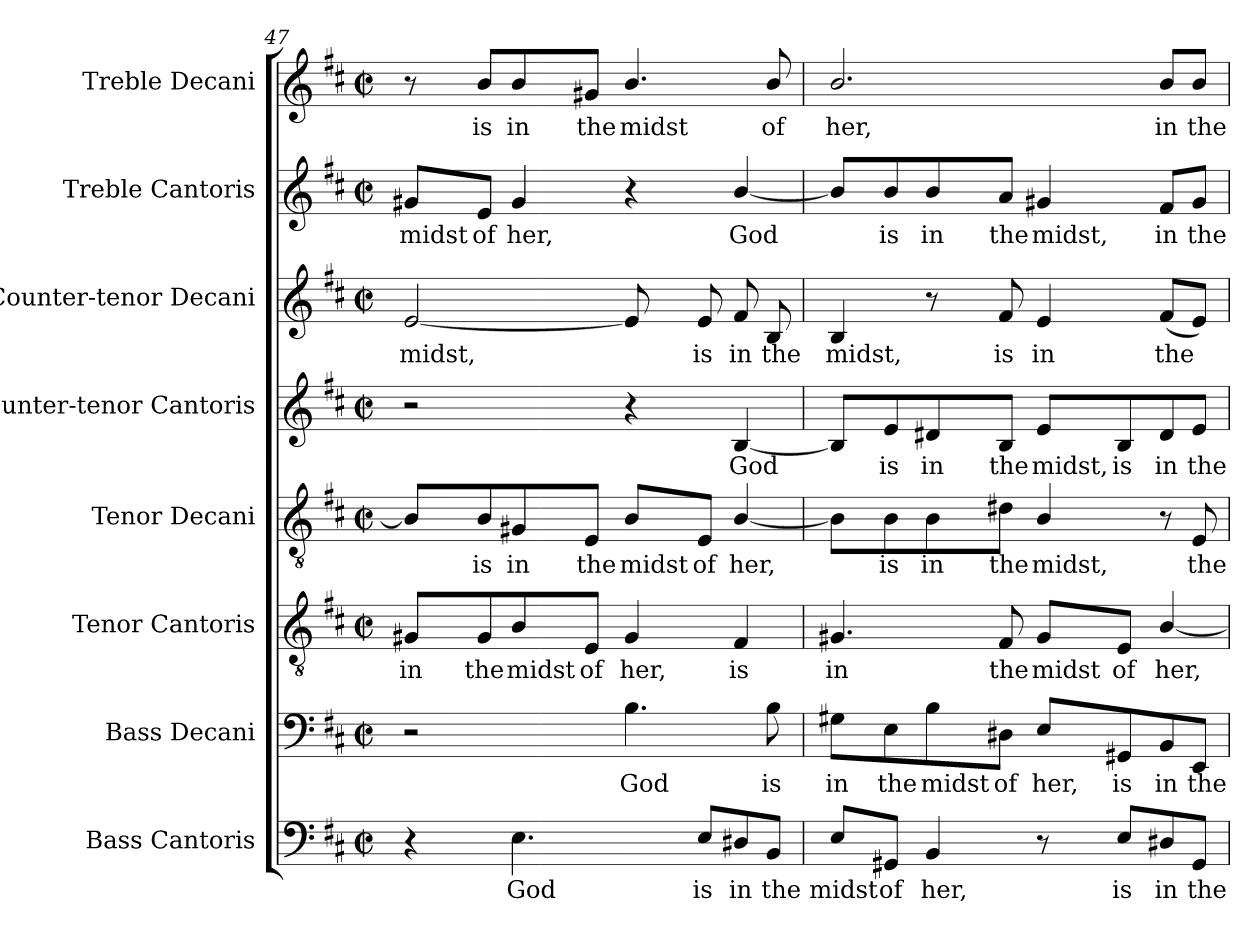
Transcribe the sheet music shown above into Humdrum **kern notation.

**kern	**text	**kern	**text	**kern	**text	**kern	**text	**kern	**text	**kern	**text	**kern	**text	**kern	**text
*part8	*part8	*part7	*part7	*part6	*part6	*part5	*part5	*part4	*part4	*part3	*part3	*part2	*part2	*part1	*part1
*staff8	*staff8	*staff7	*staff7	*staff6	*staff6	*staff5	*staff5	*staff4	*staff4	*staff3	*staff3	*staff2	*staff2	*staff1	*staff1
*I"Bass Cantoris	*	*I"Bass Decani	*	*I"Tenor Cantoris	*	*I"Tenor Decani	*	*I"Counter-tenor Cantoris	*	*I"Counter-tenor Decani	*	*I"Treble Cantoris	*	*I"Treble Decani	*
*I'B.	*	*I'B.	*	*I'T.	*	*I'T.	*	*I'A.	*	*I'A.	*	*I'S.	*	*	*
!!LO:PB:g=z
*clefF4	*	*clefF4	*	*clefGv2	*	*clefGv2	*	*clefG2	*	*clefG2	*	*clefG2	*	*clefG2	*
*	*	*	*	*ITrd7c12	*	*ITrd7c12	*	*	*	*	*	*	*	*	*
*k[f#c#]	*	*k[f#c#]	*	*k[f#c#]	*	*k[f#c#]	*	*k[f#c#]	*	*k[f#c#]	*	*k[f#c#]	*	*k[f#c#]	*
*D:	*	*D:	*	*D:	*	*D:	*	*D:	*	*D:	*	*D:	*	*D:	*
*M2/2	*	*M2/2	*	*M2/2	*	*M2/2	*	*M2/2	*	*M2/2	*	*M2/2	*	*M2/2	*
*met(c|)	*	*met(c|)	*	*met(c|)	*	*met(c|)	*	*met(c|)	*	*met(c|)	*	*met(c|)	*	*met(c|)	*
=47	=47	=47	=47	=47	=47	=47	=47	=47	=47	=47	=47	=47	=47	=47	=47
!	!	!	!	!	!LO:LY:b:color=#000000	!	!	!	!	!	!	!	!	!	!
!	!	!	!	!	!	!	!	!	!	!	!LO:LY:b:color=#000000	!	!	!	!
!	!	!	!	!	!	!	!	!	!	!	!	!	!LO:LY:b:color=#000000	!	!
4r	.	2r	.	8GG#Xi/L	in	8BBi/L]	.	2r	.	[2ei/	midst,	8g#Xi/L	midst	8r	.
!	!	!	!	!	!LO:LY:b:color=#000000	!	!	!	!	!	!	!	!	!	!
!	!	!	!	!	!	!	!LO:LY:b:color=#000000	!	!	!	!	!	!	!	!
!	!	!	!	!	!	!	!	!	!	!	!	!	!LO:LY:b:color=#000000	!	!
!	!	!	!	!	!	!	!	!	!	!	!	!	!	!	!LO:LY:b:color=#000000
.	.	.	.	8GG#i/	the	8BBi/	is	.	.	.	.	8ei/J	of	8bi/L	is
!	!LO:LY:b:color=#000000	!	!	!	!	!	!	!	!	!	!	!	!	!	!
!	!	!	!	!	!LO:LY:b:color=#000000	!	!	!	!	!	!	!	!	!	!
!	!	!	!	!	!	!	!LO:LY:b:color=#000000	!	!	!	!	!	!	!	!
!	!	!	!	!	!	!	!	!	!	!	!	!	!LO:LY:b:color=#000000	!	!
!	!	!	!	!	!	!	!	!	!	!	!	!	!	!	!LO:LY:b:color=#000000
4.Ei\	God	.	.	8BBi/	midst	8GG#Xi/	in	.	.	.	.	4g#i/	her,	8bi/	in
!	!	!	!	!	!LO:LY:b:color=#000000	!	!	!	!	!	!	!	!	!	!
!	!	!	!	!	!	!	!LO:LY:b:color=#000000	!	!	!	!	!	!	!	!
!	!	!	!	!	!	!	!	!	!	!	!	!	!	!	!LO:LY:b:color=#000000
.	.	.	.	8EEi/J	of	8EEi/J	the	.	.	.	.	.	.	8g#Xi/J	the
!	!	!	!LO:LY:b:color=#000000	!	!	!	!	!	!	!	!	!	!	!	!
!	!	!	!	!	!LO:LY:b:color=#000000	!	!	!	!	!	!	!	!	!	!
!	!	!	!	!	!	!	!LO:LY:b:color=#000000	!	!	!	!	!	!	!	!
!	!	!	!	!	!	!	!	!	!	!	!	!	!	!	!LO:LY:b:color=#000000
.	.	4.Bi\	God	4GG#i/	her,	8BBi/L	midst	4r	.	8ei/]	.	4r	.	4.bi/	midst
!	!LO:LY:b:color=#000000	!	!	!	!	!	!	!	!	!	!	!	!	!	!
!	!	!	!	!	!	!	!LO:LY:b:color=#000000	!	!	!	!	!	!	!	!
!	!	!	!	!	!	!	!	!	!	!	!LO:LY:b:color=#000000	!	!	!	!
8Ei/L	is	.	.	.	.	8EEi/J	of	.	.	8ei/	is	.	.	.	.
!	!LO:LY:b:color=#000000	!	!	!	!	!	!	!	!	!	!	!	!	!	!
!	!	!	!	!	!LO:LY:b:color=#000000	!	!	!	!	!	!	!	!	!	!
!	!	!	!	!	!	!	!LO:LY:b:color=#000000	!	!	!	!	!	!	!	!
!	!	!	!	!	!	!	!	!	!LO:LY:b:color=#000000	!	!	!	!	!	!
!	!	!	!	!	!	!	!	!	!	!	!LO:LY:b:color=#000000	!	!	!	!
!	!	!	!	!	!	!	!	!	!	!	!	!	!LO:LY:b:color=#000000	!	!
8D#Xi/	in	.	.	4FF#i/	is	[4BBi/	her,	[4Bi/	God	8f#i/	in	[4bi/	God	.	.
!	!LO:LY:b:color=#000000	!	!	!	!	!	!	!	!	!	!	!	!	!	!
!	!	!	!LO:LY:b:color=#000000	!	!	!	!	!	!	!	!	!	!	!	!
!	!	!	!	!	!	!	!	!	!	!	!LO:LY:b:color=#000000	!	!	!	!
!	!	!	!	!	!	!	!	!	!	!	!	!	!	!	!LO:LY:b:color=#000000
8BBi/J	the	8Bi\	is	.	.	.	.	.	.	8Bi/	the	.	.	8bi/	of
=48	=48	=48	=48	=48	=48	=48	=48	=48	=48	=48	=48	=48	=48	=48	=48
!	!LO:LY:b:color=#000000	!	!	!	!	!	!	!	!	!	!	!	!	!	!
!	!	!	!LO:LY:b:color=#000000	!	!	!	!	!	!	!	!	!	!	!	!
!	!	!	!	!	!LO:LY:b:color=#000000	!	!	!	!	!	!	!	!	!	!
!	!	!	!	!	!	!	!	!	!	!	!LO:LY:b:color=#000000	!	!	!	!
!	!	!	!	!	!	!	!	!	!	!	!	!	!	!	!LO:LY:b:color=#000000
8Ei/L	midst	8G#Xi\L	in	4.GG#Xi/	in	8BBi\L]	.	8Bi/L]	.	4Bi/	midst,	8bi/L]	.	2.bi/	her,
!	!LO:LY:b:color=#000000	!	!	!	!	!	!	!	!	!	!	!	!	!	!
!	!	!	!LO:LY:b:color=#000000	!	!	!	!	!	!	!	!	!	!	!	!
!	!	!	!	!	!	!	!LO:LY:b:color=#000000	!	!	!	!	!	!	!	!
!	!	!	!	!	!	!	!	!	!LO:LY:b:color=#000000	!	!	!	!	!	!
!	!	!	!	!	!	!	!	!	!	!	!	!	!LO:LY:b:color=#000000	!	!
8GG#Xi/J	of	8Ei\	the	.	.	8BBi\	is	8ei/	is	.	.	8bi/	is	.	.
!	!LO:LY:b:color=#000000	!	!	!	!	!	!	!	!	!	!	!	!	!	!
!	!	!	!LO:LY:b:color=#000000	!	!	!	!	!	!	!	!	!	!	!	!
!	!	!	!	!	!	!	!LO:LY:b:color=#000000	!	!	!	!	!	!	!	!
!	!	!	!	!	!	!	!	!	!LO:LY:b:color=#000000	!	!	!	!	!	!
!	!	!	!	!	!	!	!	!	!	!	!	!	!LO:LY:b:color=#000000	!	!
4BBi/	her,	8Bi\	midst	.	.	8BBi\	in	8d#Xi/	in	8r	.	8bi/	in	.	.
!	!	!	!LO:LY:b:color=#000000	!	!	!	!	!	!	!	!	!	!	!	!
!	!	!	!	!	!LO:LY:b:color=#000000	!	!	!	!	!	!	!	!	!	!
!	!	!	!	!	!	!	!LO:LY:b:color=#000000	!	!	!	!	!	!	!	!
!	!	!	!	!	!	!	!	!	!LO:LY:b:color=#000000	!	!	!	!	!	!
!	!	!	!	!	!	!	!	!	!	!	!LO:LY:b:color=#000000	!	!	!	!
!	!	!	!	!	!	!	!	!	!	!	!	!	!LO:LY:b:color=#000000	!	!
.	.	8D#Xi\J	of	8FF#i/	the	8D#Xi\J	the	8Bi/J	the	8f#i/	is	8ai/J	the	.	.
!	!	!	!LO:LY:b:color=#000000	!	!	!	!	!	!	!	!	!	!	!	!
!	!	!	!	!	!LO:LY:b:color=#000000	!	!	!	!	!	!	!	!	!	!
!	!	!	!	!	!	!	!LO:LY:b:color=#000000	!	!	!	!	!	!	!	!
!	!	!	!	!	!	!	!	!	!LO:LY:b:color=#000000	!	!	!	!	!	!
!	!	!	!	!	!	!	!	!	!	!	!LO:LY:b:color=#000000	!	!	!	!
!	!	!	!	!	!	!	!	!	!	!	!	!	!LO:LY:b:color=#000000	!	!
8r	.	8Ei/L	her,	8GG#i/L	midst	4BBi/	midst,	8ei/L	midst,	4ei/	in	4g#Xi/	midst,	.	.
!	!LO:LY:b:color=#000000	!	!	!	!	!	!	!	!	!	!	!	!	!	!
!	!	!	!LO:LY:b:color=#000000	!	!	!	!	!	!	!	!	!	!	!	!
!	!	!	!	!	!LO:LY:b:color=#000000	!	!	!	!	!	!	!	!	!	!
!	!	!	!	!	!	!	!	!	!LO:LY:b:color=#000000	!	!	!	!	!	!
8Ei/L	is	8GG#Xi/	is	8EEi/J	of	.	.	8Bi/	is	.	.	.	.	.	.
!	!LO:LY:b:color=#000000	!	!	!	!	!	!	!	!	!	!	!	!	!	!
!	!	!	!LO:LY:b:color=#000000	!	!	!	!	!	!	!	!	!	!	!	!
!	!	!	!	!	!LO:LY:b:color=#000000	!	!	!	!	!	!	!	!	!	!
!	!	!	!	!	!	!	!	!	!LO:LY:b:color=#000000	!	!	!	!	!	!
!	!	!	!	!	!	!	!	!	!	!	!LO:LY:b:color=#000000	!	!	!	!
!	!	!	!	!	!	!	!	!	!	!	!	!	!LO:LY:b:color=#000000	!	!
!	!	!	!	!	!	!	!	!	!	!	!	!	!	!	!LO:LY:b:color=#000000
8D#Xi/	in	8BBi/	in	[4BBi/	her,	8r	.	8d#i/	in	(8f#i/L	the	8f#i/L	in	8bi/L	in
!	!LO:LY:b:color=#000000	!	!	!	!	!	!	!	!	!	!	!	!	!	!
!	!	!	!LO:LY:b:color=#000000	!	!	!	!	!	!	!	!	!	!	!	!
!	!	!	!	!	!	!	!LO:LY:b:color=#000000	!	!	!	!	!	!	!	!
!	!	!	!	!	!	!	!	!	!LO:LY:b:color=#000000	!	!	!	!	!	!
!	!	!	!	!	!	!	!	!	!	!	!	!	!LO:LY:b:color=#000000	!	!
!	!	!	!	!	!	!	!	!	!	!	!	!	!	!	!LO:LY:b:color=#000000
8GG#i/J	the	8EEi/J	the	.	.	8EEi/	the	8ei/J	the	8ei/J)	.	8g#i/J	the	8bi/J	the
=	=	=	=	=	=	=	=	=	=	=	=	=	=	=	=
*-	*-	*-	*-	*-	*-	*-	*-	*-	*-	*-	*-	*-	*-	*-	*-
